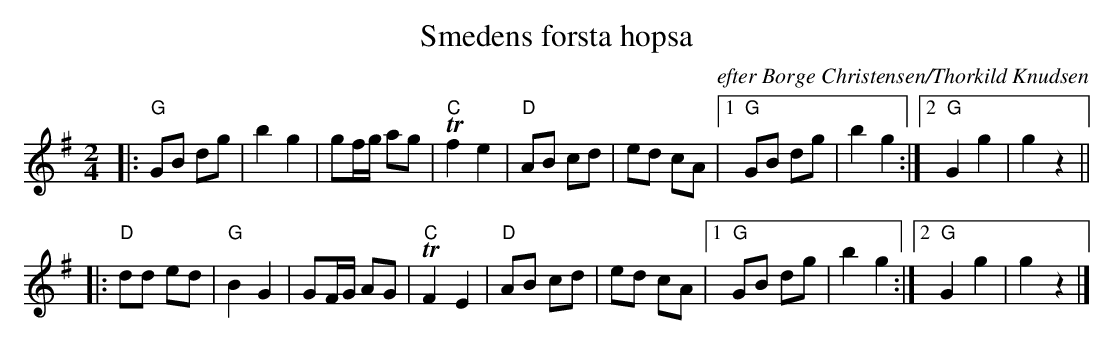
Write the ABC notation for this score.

X:1
T: Smedens f\orsta hopsa
O: efter B\orge Christensen/Thorkild Knudsen
M: 2/4
L: 1/8
K: G
|: "G"GB dg |    b2 g2 |  gf/g/ ag |"C"Tf2 e2 \
|  "D"AB cd |    ed cA |1 "G"GB dg |    b2 g2 :|2 "G"G2 g2 | g2 z2 ||
|: "D"dd ed | "G"B2 G2 |  GF/G/ AG | "C"TF2 E2 \
|  "D"AB cd |    ed cA |1 "G"GB dg |    b2 g2 :|2 "G"G2 g2 | g2 z2 |]
